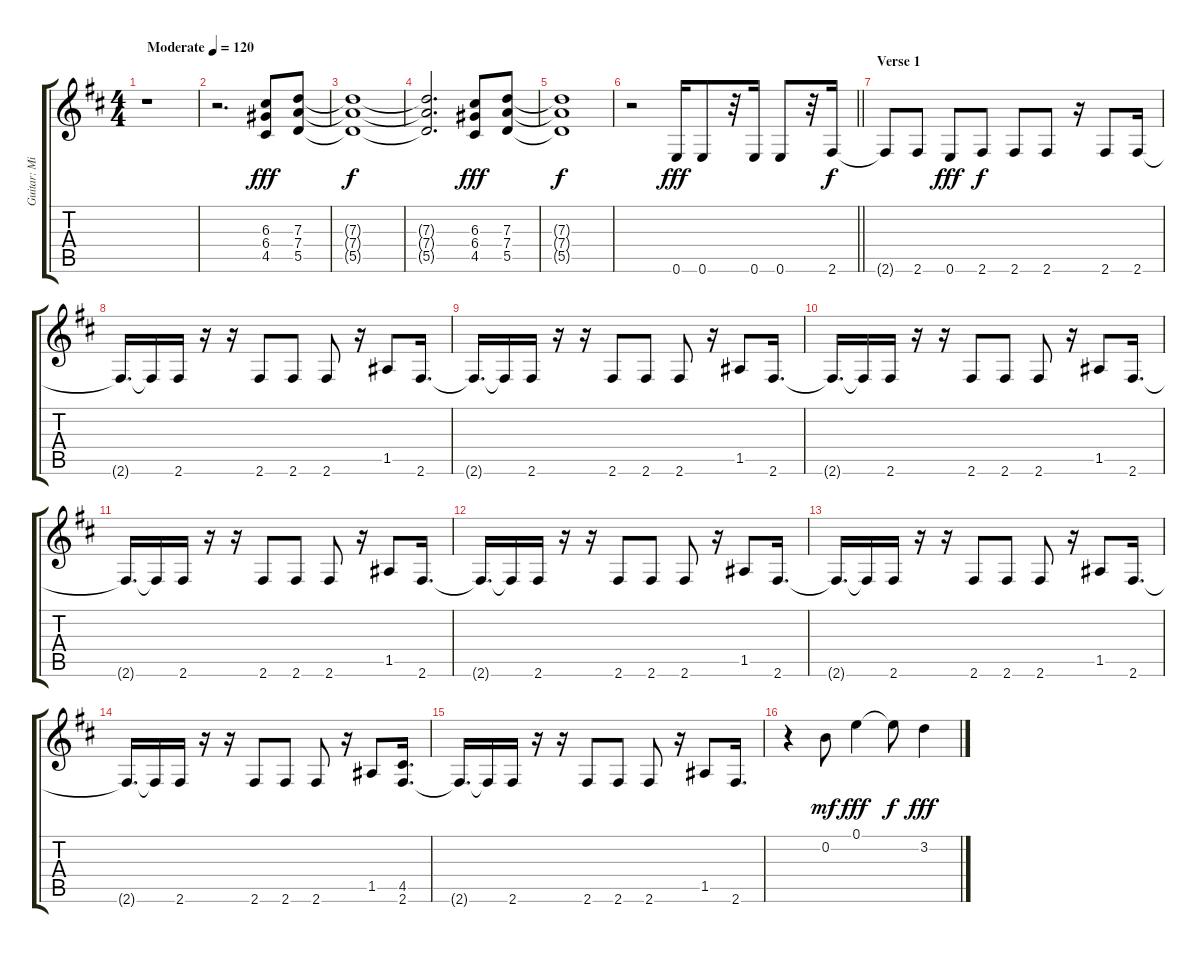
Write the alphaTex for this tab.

\track ("Guitar: Mick Ralphs" "Guitar: Mi") {instrument distortionguitar}
\staff {score tabs}
\tuning (E4 B3 G3 D3 A2 E2) {hide}
\ts (4 4)
\tempo (120 "Moderate")
\tempo 122
\tempo (120 "Moderate")
\clef g2
\ks d
r.1{dy fff instrument distortionguitar} |
r.2{d} (6.3 6.4 4.5).8 (7.3 7.4 5.5).8 |
(7.3{t} 7.4{t} 5.5{t}).1{dy f} |
(7.3{t} 7.4{t} 5.5{t}).2{d} (6.3 6.4 4.5).8{dy fff} (7.3 7.4 5.5).8 |
(7.3{t} 7.4{t} 5.5{t}).1{dy f} |
\barLineRight lightlight
r.2 0.6.16{dy fff} 0.6.8 r.32 0.6.16 0.6.8 r.32 2.6.16{dy f} |
\section ("" "Verse 1")
2.6{t}.8 2.6.8 0.6.8{dy fff} 2.6.8{dy f} 2.6.8 2.6.8 r.16 2.6.8 2.6.16 |
2.6{t}.16{d} 2.6{t}.16 2.6.16 r.16 r.16 2.6.8 2.6.8 2.6.8 r.16 1.5.8 2.6.16{d} |
2.6{t}.16{d} 2.6{t}.16 2.6.16 r.16 r.16 2.6.8 2.6.8 2.6.8 r.16 1.5.8 2.6.16{d} |
2.6{t}.16{d} 2.6{t}.16 2.6.16 r.16 r.16 2.6.8 2.6.8 2.6.8 r.16 1.5.8 2.6.16{d} |
2.6{t}.16{d} 2.6{t}.16 2.6.16 r.16 r.16 2.6.8 2.6.8 2.6.8 r.16 1.5.8 2.6.16{d} |
2.6{t}.16{d} 2.6{t}.16 2.6.16 r.16 r.16 2.6.8 2.6.8 2.6.8 r.16 1.5.8 2.6.16{d} |
2.6{t}.16{d} 2.6{t}.16 2.6.16 r.16 r.16 2.6.8 2.6.8 2.6.8 r.16 1.5.8 2.6.16{d} |
2.6{t}.16{d} 2.6{t}.16 2.6.16 r.16 r.16 2.6.8 2.6.8 2.6.8 r.16 1.5.8 (4.5 2.6).16{d} |
2.6{t}.16{d} 2.6{t}.16 2.6.16 r.16 r.16 2.6.8 2.6.8 2.6.8 r.16 1.5.8 2.6.16{d} |
r.4 0.2.8{dy mf} 0.1.4{dy fff} 0.1{t}.8{dy f} 3.2.4{dy fff}
